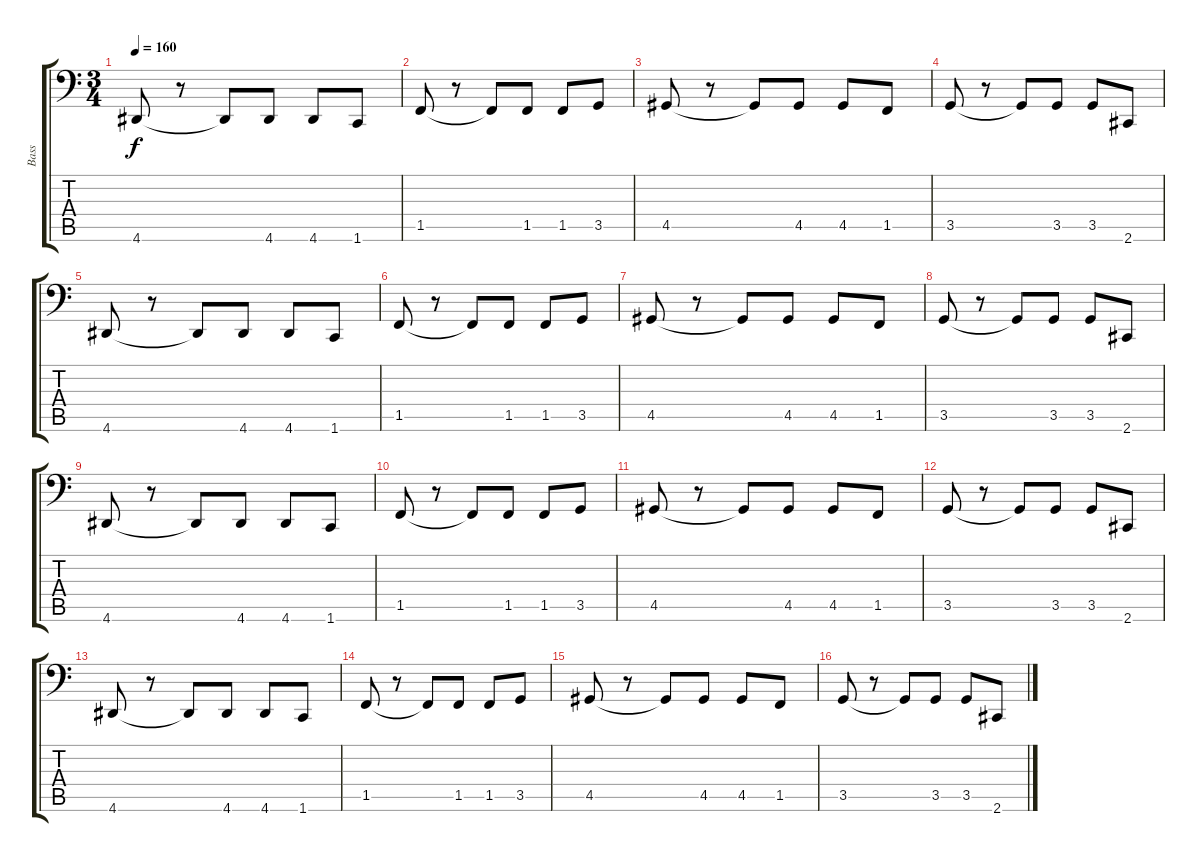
\track ("Bass" "Bass") {instrument electricbassfinger}
\staff {score tabs}
\tuning (C3 G2 D2 A1 E1 B0) {hide}
\ts (3 4)
\tempo 160
\clef f4
\ks c
4.6.8{dy f} r.8 4.6{t}.8 4.6.8 4.6.8 1.6.8 |
1.5.8 r.8 1.5{t}.8 1.5.8 1.5.8 3.5.8 |
4.5.8 r.8 4.5{t}.8 4.5.8 4.5.8 1.5.8 |
3.5.8 r.8 3.5{t}.8 3.5.8 3.5.8 2.6.8 |
4.6.8 r.8 4.6{t}.8 4.6.8 4.6.8 1.6.8 |
1.5.8 r.8 1.5{t}.8 1.5.8 1.5.8 3.5.8 |
4.5.8 r.8 4.5{t}.8 4.5.8 4.5.8 1.5.8 |
3.5.8 r.8 3.5{t}.8 3.5.8 3.5.8 2.6.8 |
4.6.8 r.8 4.6{t}.8 4.6.8 4.6.8 1.6.8 |
1.5.8 r.8 1.5{t}.8 1.5.8 1.5.8 3.5.8 |
4.5.8 r.8 4.5{t}.8 4.5.8 4.5.8 1.5.8 |
3.5.8 r.8 3.5{t}.8 3.5.8 3.5.8 2.6.8 |
4.6.8 r.8 4.6{t}.8 4.6.8 4.6.8 1.6.8 |
1.5.8 r.8 1.5{t}.8 1.5.8 1.5.8 3.5.8 |
4.5.8 r.8 4.5{t}.8 4.5.8 4.5.8 1.5.8 |
3.5.8 r.8 3.5{t}.8 3.5.8 3.5.8 2.6.8
